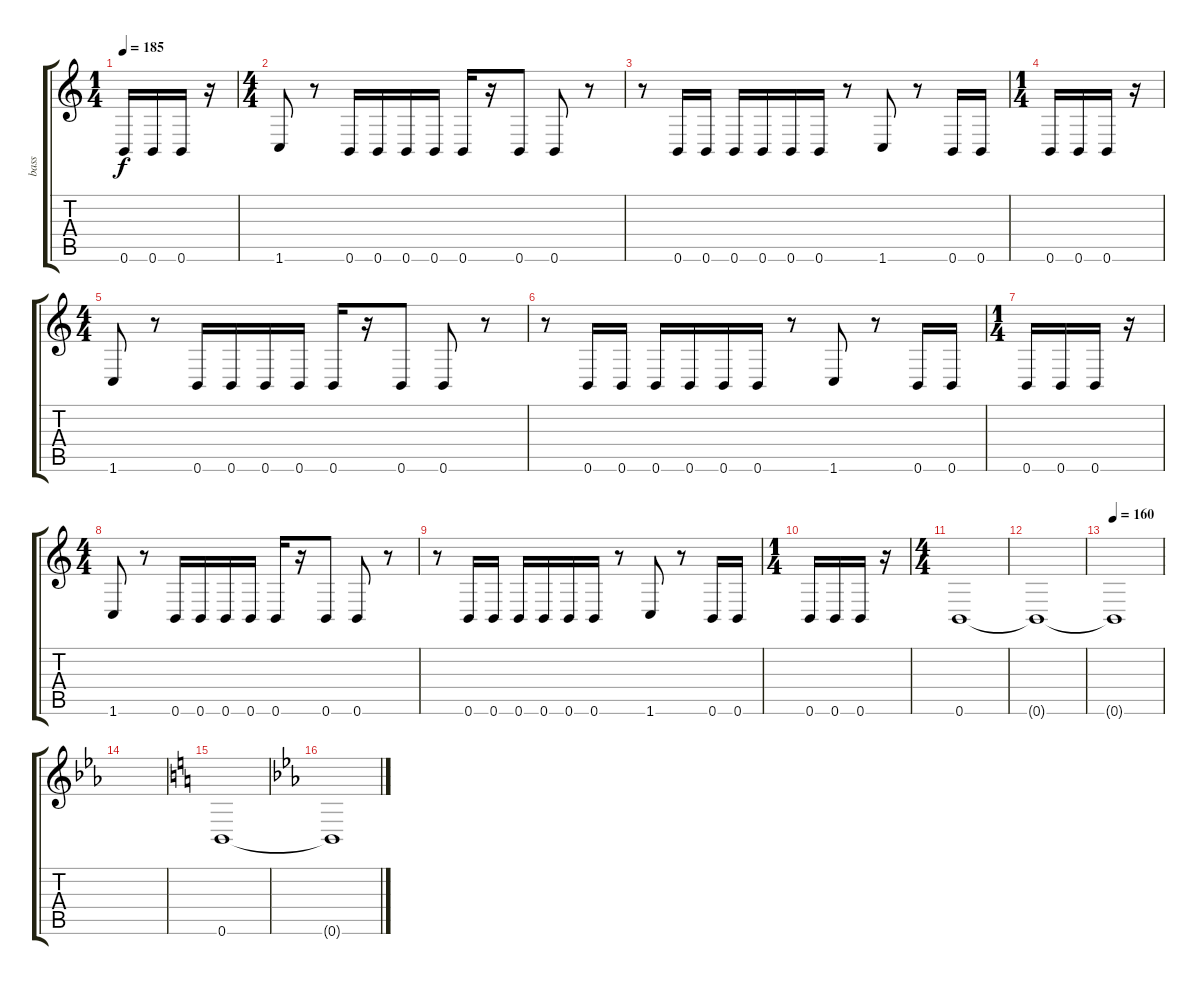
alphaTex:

\track ("bass" "bass") {instrument electricbassfinger}
\staff {score tabs}
\tuning (Db4 Ab3 E3 B2 Gb2 B1) {hide}
\ts (1 4)
\tempo 185
\clef g2
\ks c
0.6.16{dy f} 0.6.16 0.6.16 r.16 |
\ts (4 4)
1.6.8 r.8 0.6.16 0.6.16 0.6.16 0.6.16 0.6.16 r.16 0.6.8 0.6.8 r.8 |
r.8 0.6.16 0.6.16 0.6.16 0.6.16 0.6.16 0.6.16 r.8 1.6.8 r.8 0.6.16 0.6.16 |
\ts (1 4)
0.6.16 0.6.16 0.6.16 r.16 |
\ts (4 4)
1.6.8 r.8 0.6.16 0.6.16 0.6.16 0.6.16 0.6.16 r.16 0.6.8 0.6.8 r.8 |
r.8 0.6.16 0.6.16 0.6.16 0.6.16 0.6.16 0.6.16 r.8 1.6.8 r.8 0.6.16 0.6.16 |
\ts (1 4)
0.6.16 0.6.16 0.6.16 r.16 |
\ts (4 4)
1.6.8 r.8 0.6.16 0.6.16 0.6.16 0.6.16 0.6.16 r.16 0.6.8 0.6.8 r.8 |
r.8 0.6.16 0.6.16 0.6.16 0.6.16 0.6.16 0.6.16 r.8 1.6.8 r.8 0.6.16 0.6.16 |
\ts (1 4)
0.6.16 0.6.16 0.6.16 r.16 |
\ts (4 4)
0.6.1 |
0.6{t}.1 |
\tempo 160
0.6{t}.1{instrument electricbassfinger} |
\ks cminor
|
\ks c
0.6.1 |
\ks cminor
0.6{t}.1
